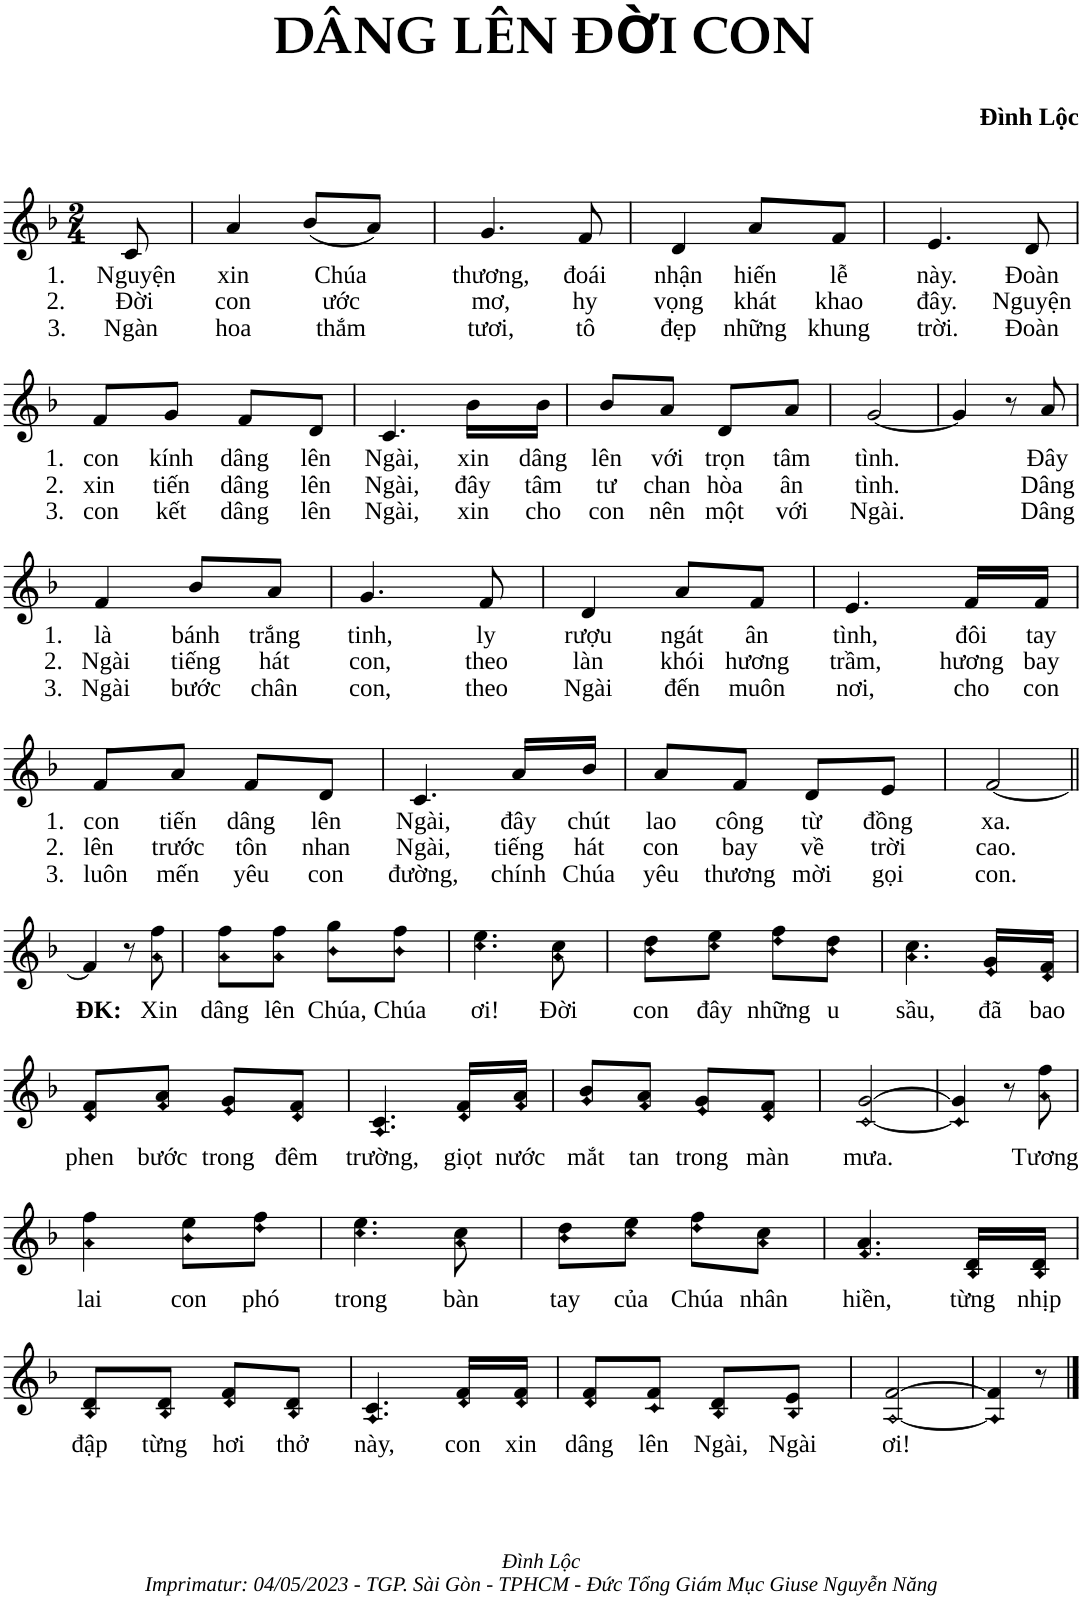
**kern	**text	**text	**text
*part1	*part1	*part1	*part1
*staff1	*staff1	*staff1	*staff1
*I"Piano	*	*	*
*I'Pno.	*	*	*
*clefG2	*	*	*
*k[b-]	*	*	*
*M2/4	*	*	*
=1	=1	=1	=1
!	!LO:LY:b	!LO:LY:b	!LO:LY:b
8c/	1. Nguyện	2. Đời	3. Ngàn
=2	=2	=2	=2
!	!LO:LY:b	!LO:LY:b	!LO:LY:b
4a/	xin	con	hoa
!	!LO:LY:b	!LO:LY:b	!LO:LY:b
(8b-/L	Chúa	ước	thắm
8a/J)	.	.	.
=3	=3	=3	=3
!	!LO:LY:b	!LO:LY:b	!LO:LY:b
4.g/	thương,	mơ,	tươi,
!	!LO:LY:b	!LO:LY:b	!LO:LY:b
8f/	đoái	hy	tô
=4	=4	=4	=4
!	!LO:LY:b	!LO:LY:b	!LO:LY:b
4d/	nhận	vọng	đẹp
!	!LO:LY:b	!LO:LY:b	!LO:LY:b
8a/L	hiến	khát	những
!	!LO:LY:b	!LO:LY:b	!LO:LY:b
8f/J	lễ	khao	khung
=5	=5	=5	=5
!	!LO:LY:b	!LO:LY:b	!LO:LY:b
4.e/	này.	đây.	trời.
!	!LO:LY:b	!LO:LY:b	!LO:LY:b
8d/	Đoàn	Nguyện	Đoàn
!!LO:LB:g=z
=6	=6	=6	=6
!	!LO:LY:b	!LO:LY:b	!LO:LY:b
8f/L	1. con	2. xin	3. con
!	!LO:LY:b	!LO:LY:b	!LO:LY:b
8g/J	kính	tiến	kết
!	!LO:LY:b	!LO:LY:b	!LO:LY:b
8f/L	dâng	dâng	dâng
!	!LO:LY:b	!LO:LY:b	!LO:LY:b
8d/J	lên	lên	lên
=7	=7	=7	=7
!	!LO:LY:b	!LO:LY:b	!LO:LY:b
4.c/	Ngài,	Ngài,	Ngài,
!	!LO:LY:b	!LO:LY:b	!LO:LY:b
16b-\LL	xin	đây	xin
!	!LO:LY:b	!LO:LY:b	!LO:LY:b
16b-\JJ	dâng	tâm	cho
=8	=8	=8	=8
!	!LO:LY:b	!LO:LY:b	!LO:LY:b
8b-/L	lên	tư	con
!	!LO:LY:b	!LO:LY:b	!LO:LY:b
8a/J	với	chan	nên
!	!LO:LY:b	!LO:LY:b	!LO:LY:b
8d/L	trọn	hòa	một
!	!LO:LY:b	!LO:LY:b	!LO:LY:b
8a/J	tâm	ân	với
=9	=9	=9	=9
!	!LO:LY:b	!LO:LY:b	!LO:LY:b
[2g/	tình.	tình.	Ngài.
=10	=10	=10	=10
4g/]	.	.	.
8r	.	.	.
!	!LO:LY:b	!LO:LY:b	!LO:LY:b
8a/	Đây	Dâng	Dâng
!!LO:LB:g=z
=11	=11	=11	=11
!	!LO:LY:b	!LO:LY:b	!LO:LY:b
4f/	1. là	2. Ngài	3. Ngài
!	!LO:LY:b	!LO:LY:b	!LO:LY:b
8b-/L	bánh	tiếng	bước
!	!LO:LY:b	!LO:LY:b	!LO:LY:b
8a/J	trắng	hát	chân
=12	=12	=12	=12
!	!LO:LY:b	!LO:LY:b	!LO:LY:b
4.g/	tinh,	con,	con,
!	!LO:LY:b	!LO:LY:b	!LO:LY:b
8f/	ly	theo	theo
=13	=13	=13	=13
!	!LO:LY:b	!LO:LY:b	!LO:LY:b
4d/	rượu	làn	Ngài
!	!LO:LY:b	!LO:LY:b	!LO:LY:b
8a/L	ngát	khói	đến
!	!LO:LY:b	!LO:LY:b	!LO:LY:b
8f/J	ân	hương	muôn
=14	=14	=14	=14
!	!LO:LY:b	!LO:LY:b	!LO:LY:b
4.e/	tình,	trầm,	nơi,
!	!LO:LY:b	!LO:LY:b	!LO:LY:b
16f/LL	đôi	hương	cho
!	!LO:LY:b	!LO:LY:b	!LO:LY:b
16f/JJ	tay	bay	con
!!LO:LB:g=z
=15	=15	=15	=15
!	!LO:LY:b	!LO:LY:b	!LO:LY:b
8f/L	1. con	2. lên	3. luôn
!	!LO:LY:b	!LO:LY:b	!LO:LY:b
8a/J	tiến	trước	mến
!	!LO:LY:b	!LO:LY:b	!LO:LY:b
8f/L	dâng	tôn	yêu
!	!LO:LY:b	!LO:LY:b	!LO:LY:b
8d/J	lên	nhan	con
=16	=16	=16	=16
!	!LO:LY:b	!LO:LY:b	!LO:LY:b
4.c/	Ngài,	Ngài,	đường,
!	!LO:LY:b	!LO:LY:b	!LO:LY:b
16a/LL	đây	tiếng	chính
!	!LO:LY:b	!LO:LY:b	!LO:LY:b
16b-/JJ	chút	hát	Chúa
=17	=17	=17	=17
!	!LO:LY:b	!LO:LY:b	!LO:LY:b
8a/L	lao	con	yêu
!	!LO:LY:b	!LO:LY:b	!LO:LY:b
8f/J	công	bay	thương
!	!LO:LY:b	!LO:LY:b	!LO:LY:b
8d/L	từ	về	mời
!	!LO:LY:b	!LO:LY:b	!LO:LY:b
8e/J	đồng	trời	gọi
=18	=18	=18	=18
!	!LO:LY:b	!LO:LY:b	!LO:LY:b
[2f/	xa.	cao.	con.
!!LO:LB:g=z
=19||	=19||	=19||	=19||
4f/]	.	.	.
8r	.	.	.
!	!LO:LY:b	!	!
8a\ 8ff\	ĐK: Xin	.	.
=20	=20	=20	=20
!	!LO:LY:b	!	!
8a\ 8ff\L	dâng	.	.
!	!LO:LY:b	!	!
8a\ 8ff\J	lên	.	.
!	!LO:LY:b	!	!
8b-\ 8gg\L	Chúa,	.	.
!	!LO:LY:b	!	!
8b-\ 8ff\J	Chúa	.	.
=21	=21	=21	=21
!	!LO:LY:b	!	!
4.cc\ 4.ee\	ơi!	.	.
!	!LO:LY:b	!	!
8a\ 8cc\	Đời	.	.
=22	=22	=22	=22
!	!LO:LY:b	!	!
8b-\ 8dd\L	con	.	.
!	!LO:LY:b	!	!
8cc\ 8ee\J	đây	.	.
!	!LO:LY:b	!	!
8dd\ 8ff\L	những	.	.
!	!LO:LY:b	!	!
8b-\ 8dd\J	u	.	.
=23	=23	=23	=23
!	!LO:LY:b	!	!
4.a\ 4.cc\	sầu,	.	.
!	!LO:LY:b	!	!
16e/ 16g/LL	đã	.	.
!	!LO:LY:b	!	!
16d/ 16f/JJ	bao	.	.
!!LO:LB:g=z
=24	=24	=24	=24
!	!LO:LY:b	!	!
8d/ 8f/L	phen	.	.
!	!LO:LY:b	!	!
8f/ 8a/J	bước	.	.
!	!LO:LY:b	!	!
8e/ 8g/L	trong	.	.
!	!LO:LY:b	!	!
8d/ 8f/J	đêm	.	.
=25	=25	=25	=25
!	!LO:LY:b	!	!
4.A/ 4.c/	trường,	.	.
!	!LO:LY:b	!	!
16d/ 16f/LL	giọt	.	.
!	!LO:LY:b	!	!
16f/ 16a/JJ	nước	.	.
=26	=26	=26	=26
!	!LO:LY:b	!	!
8g/ 8b-/L	mắt	.	.
!	!LO:LY:b	!	!
8f/ 8a/J	tan	.	.
!	!LO:LY:b	!	!
8e/ 8g/L	trong	.	.
!	!LO:LY:b	!	!
8d/ 8f/J	màn	.	.
=27	=27	=27	=27
!	!LO:LY:b	!	!
[2c/ [2g/	mưa.	.	.
=28	=28	=28	=28
4c/] 4g/]	.	.	.
8r	.	.	.
!	!LO:LY:b	!	!
8a\ 8ff\	Tương	.	.
!!LO:LB:g=z
=29	=29	=29	=29
!	!LO:LY:b	!	!
4a\ 4ff\	lai	.	.
!	!LO:LY:b	!	!
8b-\ 8ee\L	con	.	.
!	!LO:LY:b	!	!
8dd\ 8ff\J	phó	.	.
=30	=30	=30	=30
!	!LO:LY:b	!	!
4.cc\ 4.ee\	trong	.	.
!	!LO:LY:b	!	!
8a\ 8cc\	bàn	.	.
=31	=31	=31	=31
!	!LO:LY:b	!	!
8b-\ 8dd\L	tay	.	.
!	!LO:LY:b	!	!
8cc\ 8ee\J	của	.	.
!	!LO:LY:b	!	!
8dd\ 8ff\L	Chúa	.	.
!	!LO:LY:b	!	!
8a\ 8cc\J	nhân	.	.
=32	=32	=32	=32
!	!LO:LY:b	!	!
4.f/ 4.a/	hiền,	.	.
!	!LO:LY:b	!	!
16B-/ 16d/LL	từng	.	.
!	!LO:LY:b	!	!
16B-/ 16d/JJ	nhịp	.	.
!!LO:LB:g=z
=33	=33	=33	=33
!	!LO:LY:b	!	!
8B-/ 8d/L	đập	.	.
!	!LO:LY:b	!	!
8B-/ 8d/J	từng	.	.
!	!LO:LY:b	!	!
8d/ 8f/L	hơi	.	.
!	!LO:LY:b	!	!
8B-/ 8d/J	thở	.	.
=34	=34	=34	=34
!	!LO:LY:b	!	!
4.A/ 4.c/	này,	.	.
!	!LO:LY:b	!	!
16d/ 16f/LL	con	.	.
!	!LO:LY:b	!	!
16d/ 16f/JJ	xin	.	.
=35	=35	=35	=35
!	!LO:LY:b	!	!
8d/ 8f/L	dâng	.	.
!	!LO:LY:b	!	!
8c/ 8f/J	lên	.	.
!	!LO:LY:b	!	!
8B-/ 8d/L	Ngài,	.	.
!	!LO:LY:b	!	!
8B-/ 8e/J	Ngài	.	.
=36	=36	=36	=36
!	!LO:LY:b	!	!
[2A/ [2f/	ơi!	.	.
=37	=37	=37	=37
4A/] 4f/]	.	.	.
8r	.	.	.
==	==	==	==
*-	*-	*-	*-
